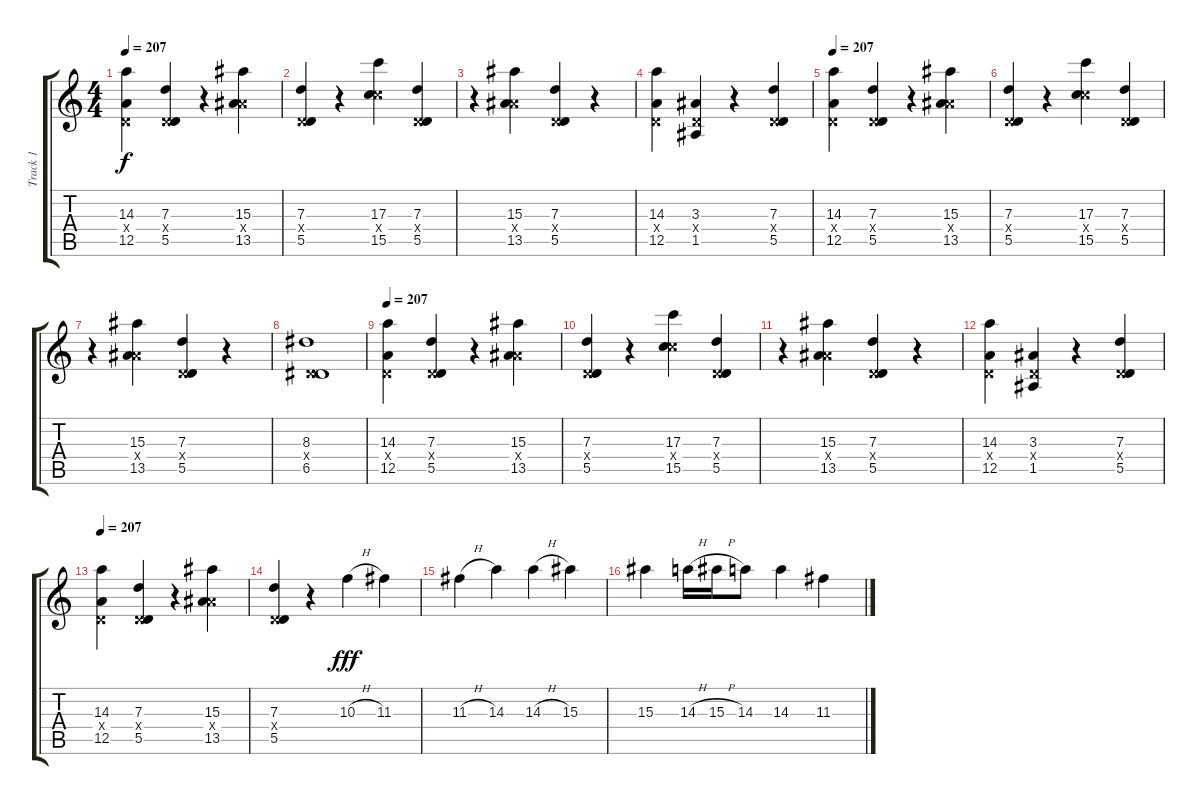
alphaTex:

\track ("Track 1" "Track 1") {instrument overdrivenguitar}
\staff {score tabs}
\tuning (E4 B3 G3 D3 A2 D2) {hide}
\ts (4 4)
\tempo 207
\clef g2
\ks c
(14.3 0.4{x} 12.5).4{dy f} (7.3 0.4{x} 5.5).4 r.4 (15.3 8.4{x} 13.5).4 |
(7.3 0.4{x} 5.5).4 r.4 (17.3 10.4{x} 15.5).4 (7.3 0.4{x} 5.5).4 |
r.4 (15.3 8.4{x} 13.5).4 (7.3 0.4{x} 5.5).4 r.4 |
(14.3 0.4{x} 12.5).4 (3.3 0.4{x} 1.5).4 r.4 (7.3 0.4{x} 5.5).4 |
\tempo 207
(14.3 0.4{x} 12.5).4 (7.3 0.4{x} 5.5).4 r.4 (15.3 8.4{x} 13.5).4 |
(7.3 0.4{x} 5.5).4 r.4 (17.3 10.4{x} 15.5).4 (7.3 0.4{x} 5.5).4 |
r.4 (15.3 8.4{x} 13.5).4 (7.3 0.4{x} 5.5).4 r.4 |
(8.3 0.4{x} 6.5).1 |
\tempo 207
(14.3 0.4{x} 12.5).4 (7.3 0.4{x} 5.5).4 r.4 (15.3 8.4{x} 13.5).4 |
(7.3 0.4{x} 5.5).4 r.4 (17.3 10.4{x} 15.5).4 (7.3 0.4{x} 5.5).4 |
r.4 (15.3 8.4{x} 13.5).4 (7.3 0.4{x} 5.5).4 r.4 |
(14.3 0.4{x} 12.5).4 (3.3 0.4{x} 1.5).4 r.4 (7.3 0.4{x} 5.5).4 |
\tempo 207
(14.3 0.4{x} 12.5).4 (7.3 0.4{x} 5.5).4 r.4 (15.3 8.4{x} 13.5).4 |
(7.3 0.4{x} 5.5).4 r.4 10.3{h}.4{dy fff} 11.3.4 |
11.3{h}.4 14.3.4 14.3{h}.4 15.3.4 |
15.3.4 14.3{h}.16 15.3{h}.16 14.3.8 14.3.4 11.3.4
